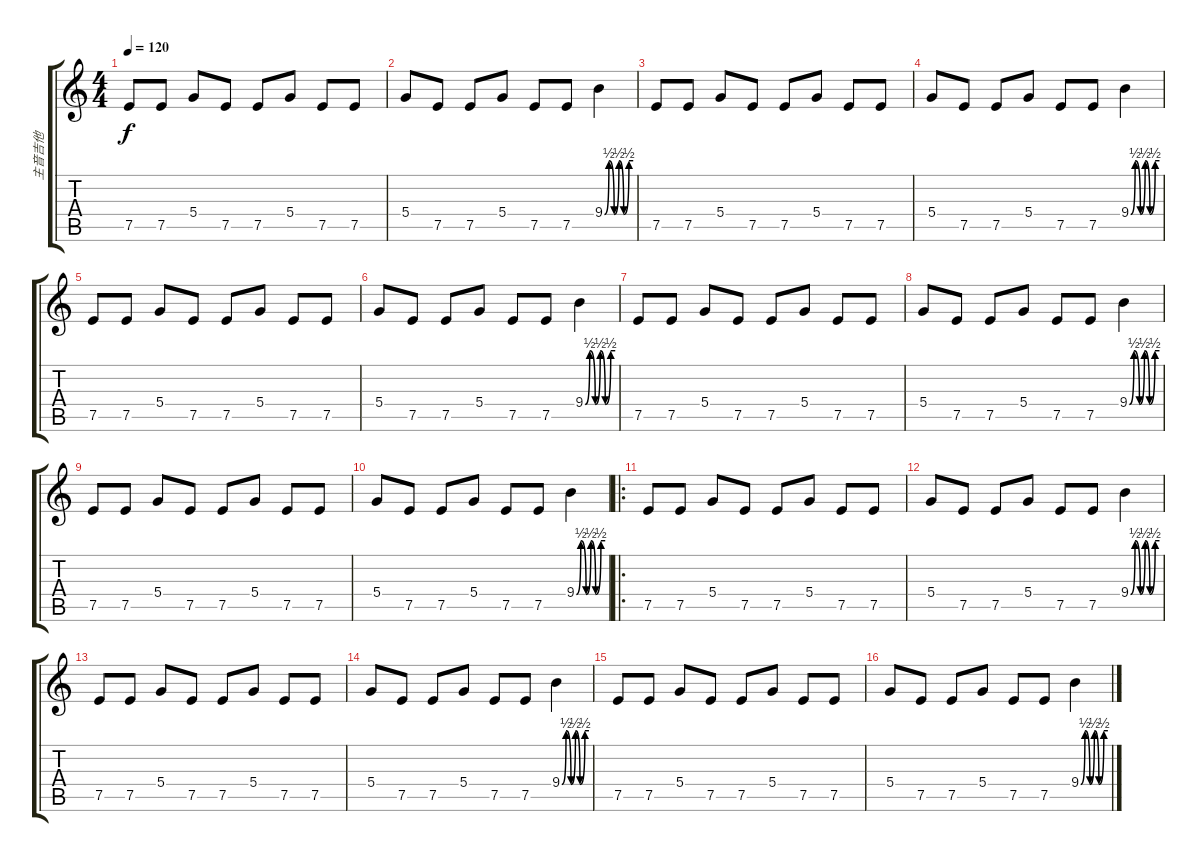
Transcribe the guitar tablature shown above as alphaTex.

\track ("主音吉他" "主音吉他") {instrument distortionguitar}
\staff {score tabs}
\tuning (E4 B3 G3 D3 A2 E2) {hide}
\ts (4 4)
\tempo 120
\clef g2
\ks c
7.5.8{dy f} 7.5.8 5.4.8 7.5.8 7.5.8 5.4.8 7.5.8 7.5.8 |
5.4.8 7.5.8 7.5.8 5.4.8 7.5.8 7.5.8 9.4{be (custom 0 0 9 2 20 0 30 2 40 0 51 2 60 2)}.4 |
7.5.8 7.5.8 5.4.8 7.5.8 7.5.8 5.4.8 7.5.8 7.5.8 |
5.4.8 7.5.8 7.5.8 5.4.8 7.5.8 7.5.8 9.4{be (custom 0 0 9 2 20 0 30 2 40 0 51 2 60 2)}.4 |
7.5.8 7.5.8 5.4.8 7.5.8 7.5.8 5.4.8 7.5.8 7.5.8 |
5.4.8 7.5.8 7.5.8 5.4.8 7.5.8 7.5.8 9.4{be (custom 0 0 9 2 20 0 30 2 40 0 51 2 60 2)}.4 |
7.5.8 7.5.8 5.4.8 7.5.8 7.5.8 5.4.8 7.5.8 7.5.8 |
5.4.8 7.5.8 7.5.8 5.4.8 7.5.8 7.5.8 9.4{be (custom 0 0 9 2 20 0 30 2 40 0 51 2 60 2)}.4 |
7.5.8 7.5.8 5.4.8 7.5.8 7.5.8 5.4.8 7.5.8 7.5.8 |
5.4.8 7.5.8 7.5.8 5.4.8 7.5.8 7.5.8 9.4{be (custom 0 0 9 2 20 0 30 2 40 0 51 2 60 2)}.4 |
\ro
7.5.8 7.5.8 5.4.8 7.5.8 7.5.8 5.4.8 7.5.8 7.5.8 |
5.4.8 7.5.8 7.5.8 5.4.8 7.5.8 7.5.8 9.4{be (custom 0 0 9 2 20 0 30 2 40 0 51 2 60 2)}.4 |
7.5.8 7.5.8 5.4.8 7.5.8 7.5.8 5.4.8 7.5.8 7.5.8 |
5.4.8 7.5.8 7.5.8 5.4.8 7.5.8 7.5.8 9.4{be (custom 0 0 9 2 20 0 30 2 40 0 51 2 60 2)}.4 |
7.5.8 7.5.8 5.4.8 7.5.8 7.5.8 5.4.8 7.5.8 7.5.8 |
5.4.8 7.5.8 7.5.8 5.4.8 7.5.8 7.5.8 9.4{be (custom 0 0 9 2 20 0 30 2 40 0 51 2 60 2)}.4
